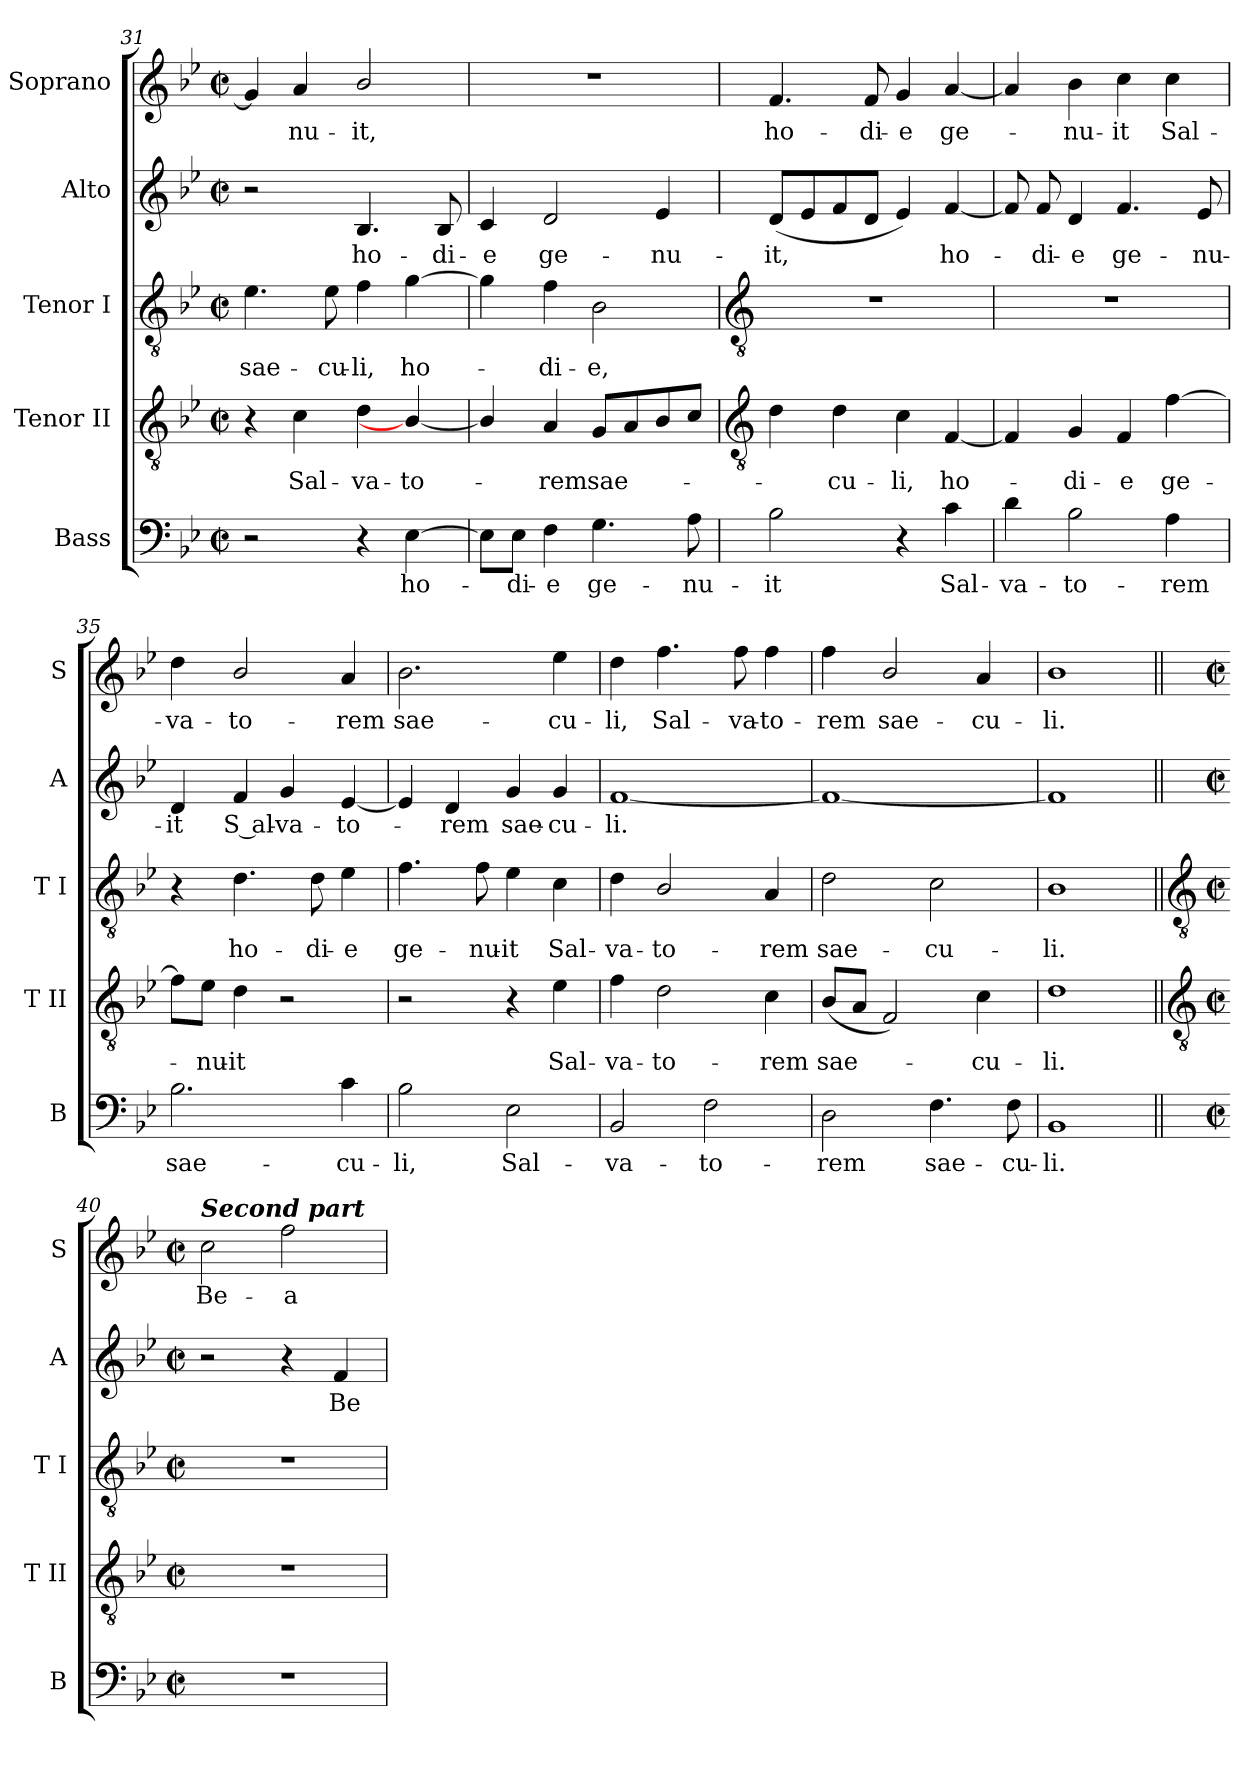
**kern	**text	**kern	**text	**kern	**text	**kern	**text	**kern	**text
*part5	*part5	*part4	*part4	*part3	*part3	*part2	*part2	*part1	*part1
*staff5	*staff5	*staff4	*staff4	*staff3	*staff3	*staff2	*staff2	*staff1	*staff1
*I"Bass	*	*I"Tenor II	*	*I"Tenor I	*	*I"Alto	*	*I"Soprano	*
*I'B	*	*I'T II	*	*I'T I	*	*I'A	*	*I'S	*
*clefF4	*	*clefGv2	*	*clefGv2	*	*clefG2	*	*clefG2	*
*k[b-e-]	*	*k[b-e-]	*	*k[b-e-]	*	*k[b-e-]	*	*k[b-e-]	*
*B-:	*	*B-:	*	*B-:	*	*B-:	*	*B-:	*
*M2/2	*	*M2/2	*	*M2/2	*	*M2/2	*	*M2/2	*
*met(c|)	*	*met(c|)	*	*met(c|)	*	*met(c|)	*	*met(c|)	*
=31	=31	=31	=31	=31	=31	=31	=31	=31	=31
!	!	!	!	!	!LO:LY:b	!	!	!	!
2r	.	4r	.	4.e-	sae-	2r	.	4g]	.
!	!	!	!LO:LY:b	!	!	!	!	!	!LO:LY:b
.	.	4c	Sal-	.	.	.	.	4a	nu-
!	!	!	!	!	!LO:LY:b	!	!	!	!
.	.	.	.	8e-	-cu-	.	.	.	.
!	!	!	!LO:LY:b	!	!LO:LY:b	!	!LO:LY:b	!	!LO:LY:b
4r	.	4d	-va-	4f	-li,	4.B-	ho-	2b-/	-it,
!	!LO:LY:b	!	!LO:LY:b	!	!LO:LY:b	!	!	!	!
[4E-	ho-	4B-/_	-to-	[4g	ho-	.	.	.	.
!	!	!	!	!	!	!	!LO:LY:b	!	!
.	.	.	.	.	.	8B-	-di-	.	.
=32	=32	=32	=32	=32	=32	=32	=32	=32	=32
!	!	!	!	!	!	!	!LO:LY:b	!	!
8E-\L]	.	4B-/]	.	4g]	.	4c	-e	1r	.
!	!LO:LY:b	!	!	!	!	!	!	!	!
8E-\J	di-	.	.	.	.	.	.	.	.
!	!LO:LY:b	!	!LO:LY:b	!	!LO:LY:b	!	!LO:LY:b	!	!
4F	-e	4A	rem	4f	di-	2d	ge-	.	.
!	!LO:LY:b	!	!LO:LY:b	!	!LO:LY:b	!	!	!	!
4.G	ge-	8GL	sae-	2B-	-e,	.	.	.	.
.	.	8A	.	.	.	.	.	.	.
!	!	!	!	!	!	!	!LO:LY:b	!	!
.	.	8B-	.	.	.	4e-	-nu-	.	.
!	!LO:LY:b	!	!	!	!	!	!	!	!
8A	-nu-	8cJ	.	.	.	.	.	.	.
!!LO:LB:g=z
=33	=33	=33	=33	=33	=33	=33	=33	=33	=33
*	*	*clefGv2	*	*clefGv2	*	*	*	*	*
!	!LO:LY:b	!	!	!	!	!	!LO:LY:b	!	!LO:LY:b
2B-	-it	4d	.	1r	.	(<8dL	-it,	4.f	ho-
.	.	.	.	.	.	8e-	.	.	.
!	!	!	!LO:LY:b	!	!	!	!	!	!
.	.	4d	cu-	.	.	8f	.	.	.
!	!	!	!	!	!	!	!	!	!LO:LY:b
.	.	.	.	.	.	8dJ	.	8f	-di-
!	!	!	!LO:LY:b	!	!	!	!	!	!LO:LY:b
4r	.	4c	-li,	.	.	4e-)	.	4g	-e
!	!LO:LY:b	!	!LO:LY:b	!	!	!	!LO:LY:b	!	!LO:LY:b
4c	Sal-	[4F	ho-	.	.	[4f	ho-	[4a	ge-
=34	=34	=34	=34	=34	=34	=34	=34	=34	=34
!	!LO:LY:b	!	!	!	!	!	!	!	!
4d	-va-	4F]	.	1r	.	8f]	.	4a]	.
!	!	!	!	!	!	!	!LO:LY:b	!	!
.	.	.	.	.	.	8f	di-	.	.
!	!LO:LY:b	!	!LO:LY:b	!	!	!	!LO:LY:b	!	!LO:LY:b
2B-	-to-	4G	di-	.	.	4d	-e	4b-	nu-
!	!	!	!LO:LY:b	!	!	!	!LO:LY:b	!	!LO:LY:b
.	.	4F	-e	.	.	4.f	ge-	4cc	-it
!	!LO:LY:b	!	!LO:LY:b	!	!	!	!	!	!LO:LY:b
4A	-rem	[4f	ge-	.	.	.	.	4cc	Sal-
!	!	!	!	!	!	!	!LO:LY:b	!	!
.	.	.	.	.	.	8e-	-nu-	.	.
=35	=35	=35	=35	=35	=35	=35	=35	=35	=35
!	!LO:LY:b	!	!	!	!	!	!LO:LY:b	!	!LO:LY:b
2.B-	sae-	8fL]	.	4r	.	4d	-it	4dd	-va-
!	!	!	!LO:LY:b	!	!	!	!	!	!
.	.	8e-J	nu-	.	.	.	.	.	.
!	!	!	!LO:LY:b	!	!LO:LY:b	!	!LO:LY:b	!	!LO:LY:b
.	.	4d	-it	4.d	ho-	4f	S al-	2b-/	-to-
!	!	!	!	!	!	!	!LO:LY:b	!	!
.	.	2r	.	.	.	4g	-va-	.	.
!	!	!	!	!	!LO:LY:b	!	!	!	!
.	.	.	.	8d	-di-	.	.	.	.
!	!LO:LY:b	!	!	!	!LO:LY:b	!	!LO:LY:b	!	!LO:LY:b
4c	-cu-	.	.	4e-	-e	[4e-	-to-	4a	-rem
=36	=36	=36	=36	=36	=36	=36	=36	=36	=36
!	!LO:LY:b	!	!	!	!LO:LY:b	!	!	!	!LO:LY:b
2B-	-li,	2r	.	4.f	ge-	4e-]	.	2.b-	sae-
!	!	!	!	!	!	!	!LO:LY:b	!	!
.	.	.	.	.	.	4d	rem	.	.
!	!	!	!	!	!LO:LY:b	!	!	!	!
.	.	.	.	8f	-nu-	.	.	.	.
!	!LO:LY:b	!	!	!	!LO:LY:b	!	!LO:LY:b	!	!
2E-	Sal-	4r	.	4e-	-it	4g	sae-	.	.
!	!	!	!LO:LY:b	!	!LO:LY:b	!	!LO:LY:b	!	!LO:LY:b
.	.	4e-	Sal-	4c	Sal-	4g	-cu-	4ee-	-cu-
=37	=37	=37	=37	=37	=37	=37	=37	=37	=37
!	!LO:LY:b	!	!LO:LY:b	!	!LO:LY:b	!	!LO:LY:b	!	!LO:LY:b
2BB-	-va-	4f	-va-	4d	-va-	[1f	-li.	4dd	-li,
!	!	!	!LO:LY:b	!	!LO:LY:b	!	!	!	!LO:LY:b
.	.	2d	-to-	2B-/	-to-	.	.	4.ff	Sal-
!	!LO:LY:b	!	!	!	!	!	!	!	!
2F	-to-	.	.	.	.	.	.	.	.
!	!	!	!	!	!	!	!	!	!LO:LY:b
.	.	.	.	.	.	.	.	8ff	-va-
!	!	!	!LO:LY:b	!	!LO:LY:b	!	!	!	!LO:LY:b
.	.	4c	-rem	4A	-rem	.	.	4ff	-to-
=38	=38	=38	=38	=38	=38	=38	=38	=38	=38
!	!LO:LY:b	!	!LO:LY:b	!	!LO:LY:b	!	!	!	!LO:LY:b
2D	-rem	(<8B-L	sae-	2d	sae-	1f_	.	4ff	-rem
.	.	8AJ	.	.	.	.	.	.	.
!	!	!	!	!	!	!	!	!	!LO:LY:b
.	.	2F)	.	.	.	.	.	2b-/	sae-
!	!LO:LY:b	!	!	!	!LO:LY:b	!	!	!	!
4.F	sae-	.	.	2c	-cu-	.	.	.	.
!	!	!	!LO:LY:b	!	!	!	!	!	!LO:LY:b
.	.	4c	cu-	.	.	.	.	4a	-cu-
!	!LO:LY:b	!	!	!	!	!	!	!	!
8F	-cu-	.	.	.	.	.	.	.	.
=39	=39	=39	=39	=39	=39	=39	=39	=39	=39
!	!LO:LY:b	!	!LO:LY:b	!	!LO:LY:b	!	!	!	!LO:LY:b
1BB-	-li.	1d	-li.	1B-	-li.	1f]	.	1b-	-li.
!!LO:LB:g=z
=40||	=40||	=40||	=40||	=40||	=40||	=40||	=40||	=40||	=40||
*	*	*clefGv2	*	*clefGv2	*	*	*	*	*
*M2/2	*	*M2/2	*	*M2/2	*	*M2/2	*	*M2/2	*
*met(c|)	*	*met(c|)	*	*met(c|)	*	*met(c|)	*	*met(c|)	*
!	!	!	!	!	!	!	!	!LO:TX:a:Bi:t=Second part	!
!	!	!	!	!	!	!	!	!	!LO:LY:b
1r	.	1r	.	1r	.	2r	.	2cc	Be-
!	!	!	!	!	!	!	!	!	!LO:LY:b
.	.	.	.	.	.	4r	.	2ff	-a-
!	!	!	!	!	!	!	!LO:LY:b	!	!
.	.	.	.	.	.	4f	Be-	.	.
=	=	=	=	=	=	=	=	=	=
*-	*-	*-	*-	*-	*-	*-	*-	*-	*-
